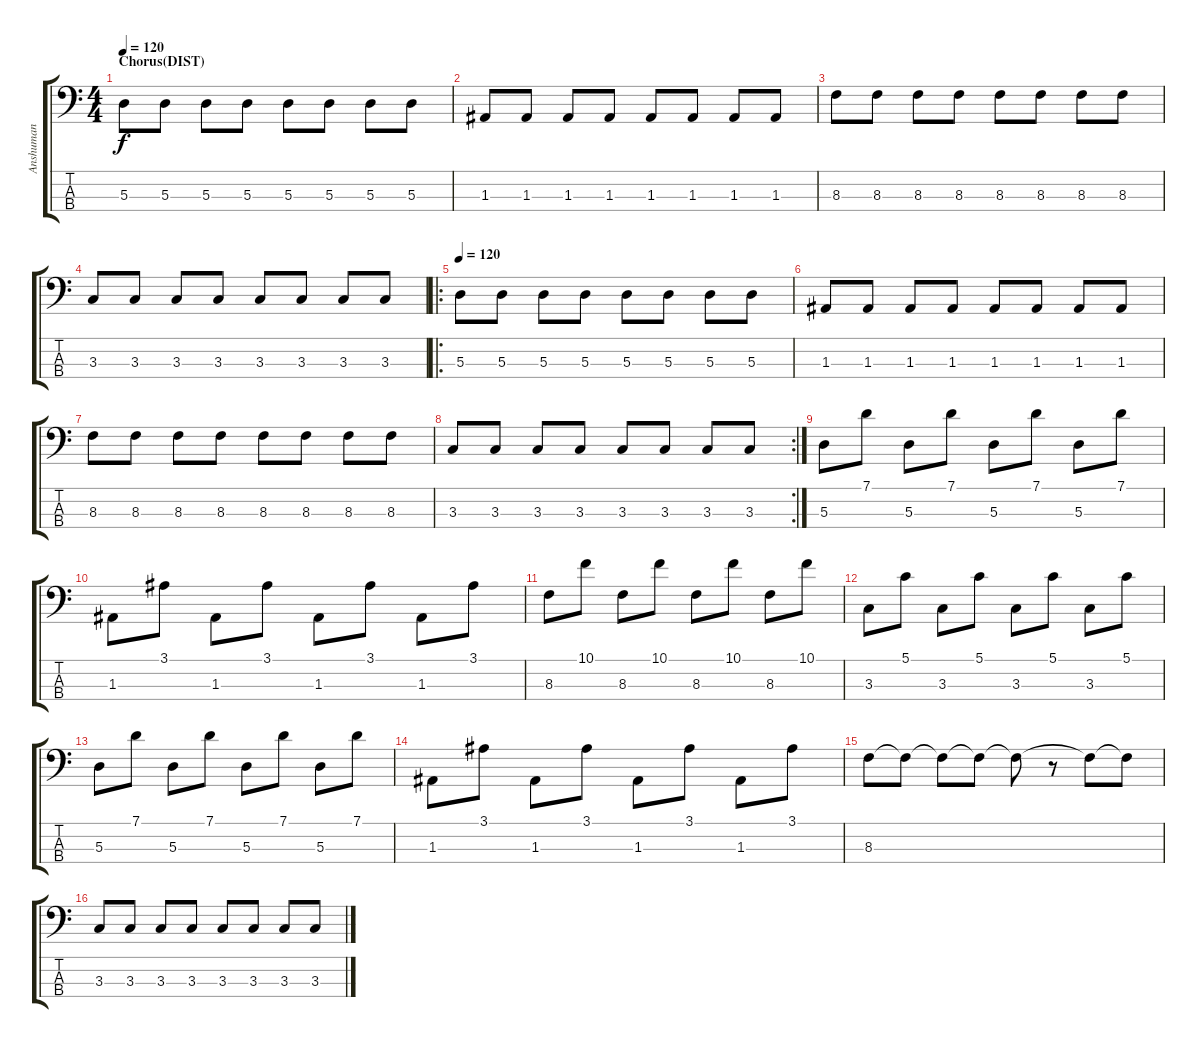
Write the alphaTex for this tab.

\track ("Anshuman" "Anshuman") {instrument electricbasspick}
\staff {score tabs}
\tuning (G2 D2 A1 E1) {hide}
\ts (4 4)
\section ("" "Chorus(DIST)")
\tempo 120
\clef f4
\ks c
5.3.8{dy f} 5.3.8 5.3.8 5.3.8 5.3.8 5.3.8 5.3.8 5.3.8 |
1.3.8 1.3.8 1.3.8 1.3.8 1.3.8 1.3.8 1.3.8 1.3.8 |
8.3.8 8.3.8 8.3.8 8.3.8 8.3.8 8.3.8 8.3.8 8.3.8 |
3.3.8 3.3.8 3.3.8 3.3.8 3.3.8 3.3.8 3.3.8 3.3.8 |
\ro
\tempo 120
5.3.8 5.3.8 5.3.8 5.3.8 5.3.8 5.3.8 5.3.8 5.3.8 |
1.3.8 1.3.8 1.3.8 1.3.8 1.3.8 1.3.8 1.3.8 1.3.8 |
8.3.8 8.3.8 8.3.8 8.3.8 8.3.8 8.3.8 8.3.8 8.3.8 |
\rc 2
3.3.8 3.3.8 3.3.8 3.3.8 3.3.8 3.3.8 3.3.8 3.3.8 |
5.3.8 7.1.8 5.3.8 7.1.8 5.3.8 7.1.8 5.3.8 7.1.8 |
1.3.8 3.1.8 1.3.8 3.1.8 1.3.8 3.1.8 1.3.8 3.1.8 |
8.3.8 10.1.8 8.3.8 10.1.8 8.3.8 10.1.8 8.3.8 10.1.8 |
3.3.8 5.1.8 3.3.8 5.1.8 3.3.8 5.1.8 3.3.8 5.1.8 |
5.3.8 7.1.8 5.3.8 7.1.8 5.3.8 7.1.8 5.3.8 7.1.8 |
1.3.8 3.1.8 1.3.8 3.1.8 1.3.8 3.1.8 1.3.8 3.1.8 |
8.3.8 8.3{t}.8 8.3{t}.8 8.3{t}.8 8.3{t}.8 r.8 8.3{t}.8 8.3{t}.8 |
3.3.8 3.3.8 3.3.8 3.3.8 3.3.8 3.3.8 3.3.8 3.3.8
